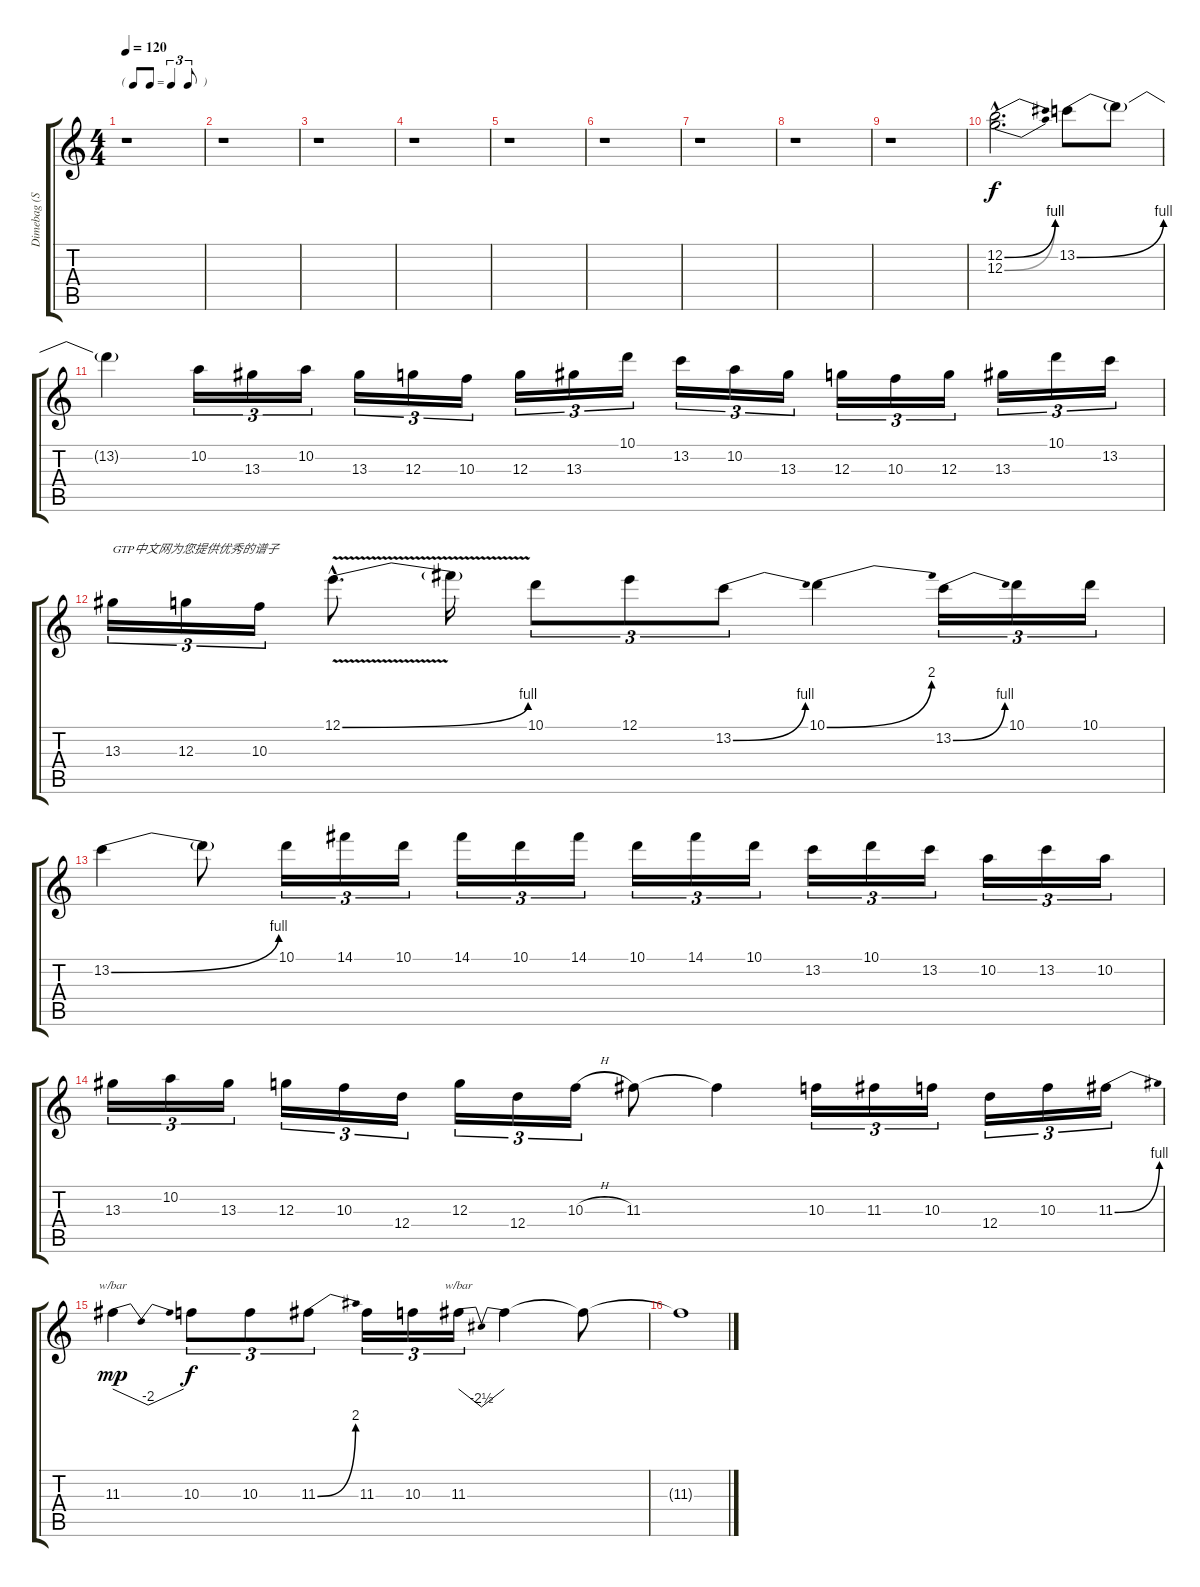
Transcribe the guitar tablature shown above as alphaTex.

\track ("Dimebag (Solo Gtr)" "Dimebag (S") {instrument distortionguitar}
\staff {score tabs}
\tuning (E4 B3 G3 D3 A2 D2) {hide}
\ts (4 4)
\tf triplet8th
\tempo 120
\clef g2
\ks c
r.1{dy f} |
r.1 |
r.1 |
r.1 |
r.1 |
r.1 |
r.1 |
r.1 |
r.1 |
(12.2{be (bend 0 0 60 4) hac} 12.3{be (bend 0 0 60 4) hac}).2{d} 13.2{be (bend 0 0 60 4)}.8 13.2{t}.8 |
13.2{t}.4 10.2.16{tu (3 2)} 13.3.16{tu (3 2)} 10.2.16{tu (3 2)} 13.3.16{tu (3 2)} 12.3.16{tu (3 2)} 10.3.16{tu (3 2)} 12.3.16{tu (3 2)} 13.3.16{tu (3 2)} 10.1.16{tu (3 2)} 13.2.16{tu (3 2)} 10.2.16{tu (3 2)} 13.3.16{tu (3 2)} 12.3.16{tu (3 2)} 10.3.16{tu (3 2)} 12.3.16{tu (3 2)} 13.3.16{tu (3 2)} 10.1.16{tu (3 2)} 13.2.16{tu (3 2)} |
13.3.16{tu (3 2) txt "GTP中文网为您提供优秀的谱子"} 12.3.16{tu (3 2)} 10.3.16{tu (3 2)} 12.1{be (bend 0 0 60 4) v hac}.8{d} 12.1{t}.16 10.1.8{tu (3 2)} 12.1.8{tu (3 2)} 13.2{be (bend 0 0 60 4)}.8{tu (3 2)} 10.1{be (bend 0 0 60 8)}.4 13.2{be (bend 0 0 60 4)}.16{tu (3 2)} 10.1.16{tu (3 2)} 10.1.16{tu (3 2)} |
13.2{be (bend 0 0 60 4)}.4 13.2{t}.8 10.1.16{tu (3 2)} 14.1.16{tu (3 2)} 10.1.16{tu (3 2)} 14.1.16{tu (3 2)} 10.1.16{tu (3 2)} 14.1.16{tu (3 2)} 10.1.16{tu (3 2)} 14.1.16{tu (3 2)} 10.1.16{tu (3 2)} 13.2.16{tu (3 2)} 10.1.16{tu (3 2)} 13.2.16{tu (3 2)} 10.2.16{tu (3 2)} 13.2.16{tu (3 2)} 10.2.16{tu (3 2)} |
13.3.16{tu (3 2)} 10.2.16{tu (3 2)} 13.3.16{tu (3 2)} 12.3.16{tu (3 2)} 10.3.16{tu (3 2)} 12.4.16{tu (3 2)} 12.3.16{tu (3 2)} 12.4.16{tu (3 2)} 10.3{h}.16{tu (3 2)} 11.3.8 11.3{t}.4 10.3.16{tu (3 2)} 11.3.16{tu (3 2)} 10.3.16{tu (3 2)} 12.4.16{tu (3 2)} 10.3.16{tu (3 2)} 11.3{be (bend 0 0 60 4)}.16{tu (3 2)} |
11.3.4{tbe (dip default 0 0 30 -8 60 0) dy mp} 10.3.8{tu (3 2) dy f} 10.3.8{tu (3 2)} 11.3{be (bend 0 0 60 8)}.8{tu (3 2)} 11.3.16{tu (3 2)} 10.3.16{tu (3 2)} 11.3.16{tu (3 2) tbe (dip default 0 0 30 -10 60 0)} 11.3{t}.4 11.3{t}.8 |
11.3{t}.1
